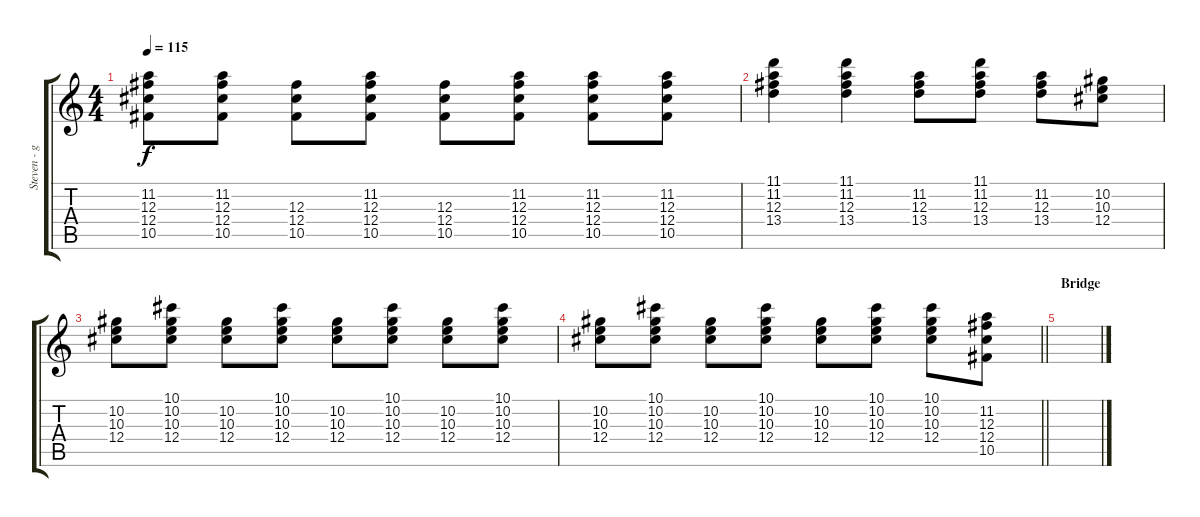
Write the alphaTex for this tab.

\track ("Steven - gtr2" "Steven - g") {instrument electricguitarjazz}
\staff {score tabs}
\tuning (Eb4 Bb3 Gb3 Db3 Ab2 Eb2) {hide}
\ts (4 4)
\tempo 115
\clef g2
\ks c
(11.2{t} 12.3{t} 12.4{t} 10.5{t}).8{dy f} (11.2 12.3 12.4 10.5).8 (12.3 12.4 10.5).8 (11.2 12.3 12.4 10.5).8 (12.3 12.4 10.5).8 (11.2 12.3 12.4 10.5).8 (11.2 12.3 12.4 10.5).8 (11.2 12.3 12.4 10.5).8 |
(11.1 11.2 12.3 13.4).4 (11.1 11.2 12.3 13.4).4 (11.2 12.3 13.4).8 (11.1 11.2 12.3 13.4).8 (11.2 12.3 13.4).8 (10.2 10.3 12.4).8 |
(10.2 10.3 12.4).8 (10.1 10.2 10.3 12.4).8 (10.2 10.3 12.4).8 (10.1 10.2 10.3 12.4).8 (10.2 10.3 12.4).8 (10.1 10.2 10.3 12.4).8 (10.2 10.3 12.4).8 (10.1 10.2 10.3 12.4).8 |
\barLineRight lightlight
(10.2 10.3 12.4).8 (10.1 10.2 10.3 12.4).8 (10.2 10.3 12.4).8 (10.1 10.2 10.3 12.4).8 (10.2 10.3 12.4).8 (10.1 10.2 10.3 12.4).8 (10.1 10.2 10.3 12.4).8 (11.2 12.3 12.4 10.5).8 |
\section ("" "Bridge")
